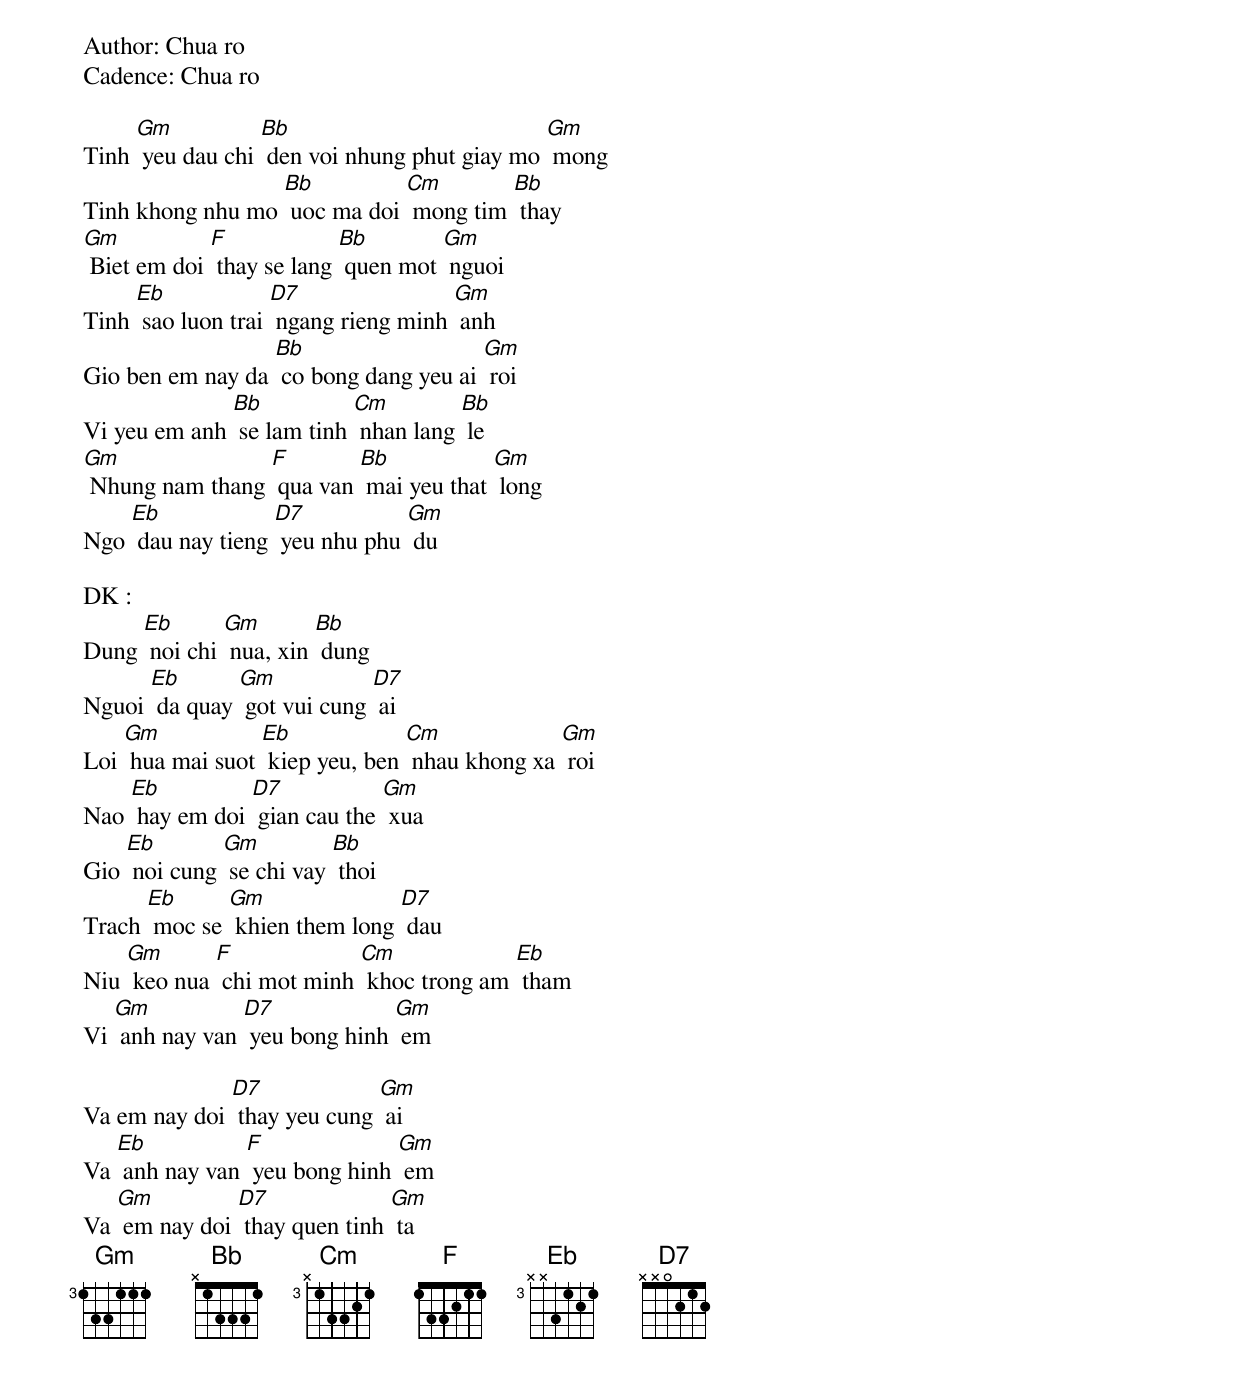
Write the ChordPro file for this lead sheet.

Author: Chua ro
Cadence: Chua ro

Tinh [Gm] yeu dau chi [Bb] den voi nhung phut giay mo [Gm] mong
Tinh khong nhu mo [Bb] uoc ma doi [Cm] mong tim [Bb] thay
[Gm] Biet em doi [F] thay se lang [Bb] quen mot [Gm] nguoi
Tinh [Eb] sao luon trai [D7] ngang rieng minh [Gm] anh
Gio ben em nay da [Bb] co bong dang yeu ai [Gm] roi
Vi yeu em anh [Bb] se lam tinh [Cm] nhan lang [Bb] le
[Gm] Nhung nam thang [F] qua van [Bb] mai yeu that [Gm] long
Ngo [Eb] dau nay tieng [D7] yeu nhu phu [Gm] du

DK :
Dung [Eb] noi chi [Gm] nua, xin [Bb] dung
Nguoi [Eb] da quay [Gm] got vui cung [D7] ai
Loi [Gm] hua mai suot [Eb] kiep yeu, ben [Cm] nhau khong xa [Gm] roi
Nao [Eb] hay em doi [D7] gian cau the [Gm] xua
Gio [Eb] noi cung [Gm] se chi vay [Bb] thoi
Trach [Eb] moc se [Gm] khien them long [D7] dau
Niu [Gm] keo nua [F] chi mot minh [Cm] khoc trong am [Eb] tham
Vi [Gm] anh nay van [D7] yeu bong hinh [Gm] em

Va em nay doi [D7] thay yeu cung [Gm] ai
Va [Eb] anh nay van [F] yeu bong hinh [Gm] em
Va [Gm] em nay doi [D7] thay quen tinh [Gm] ta
